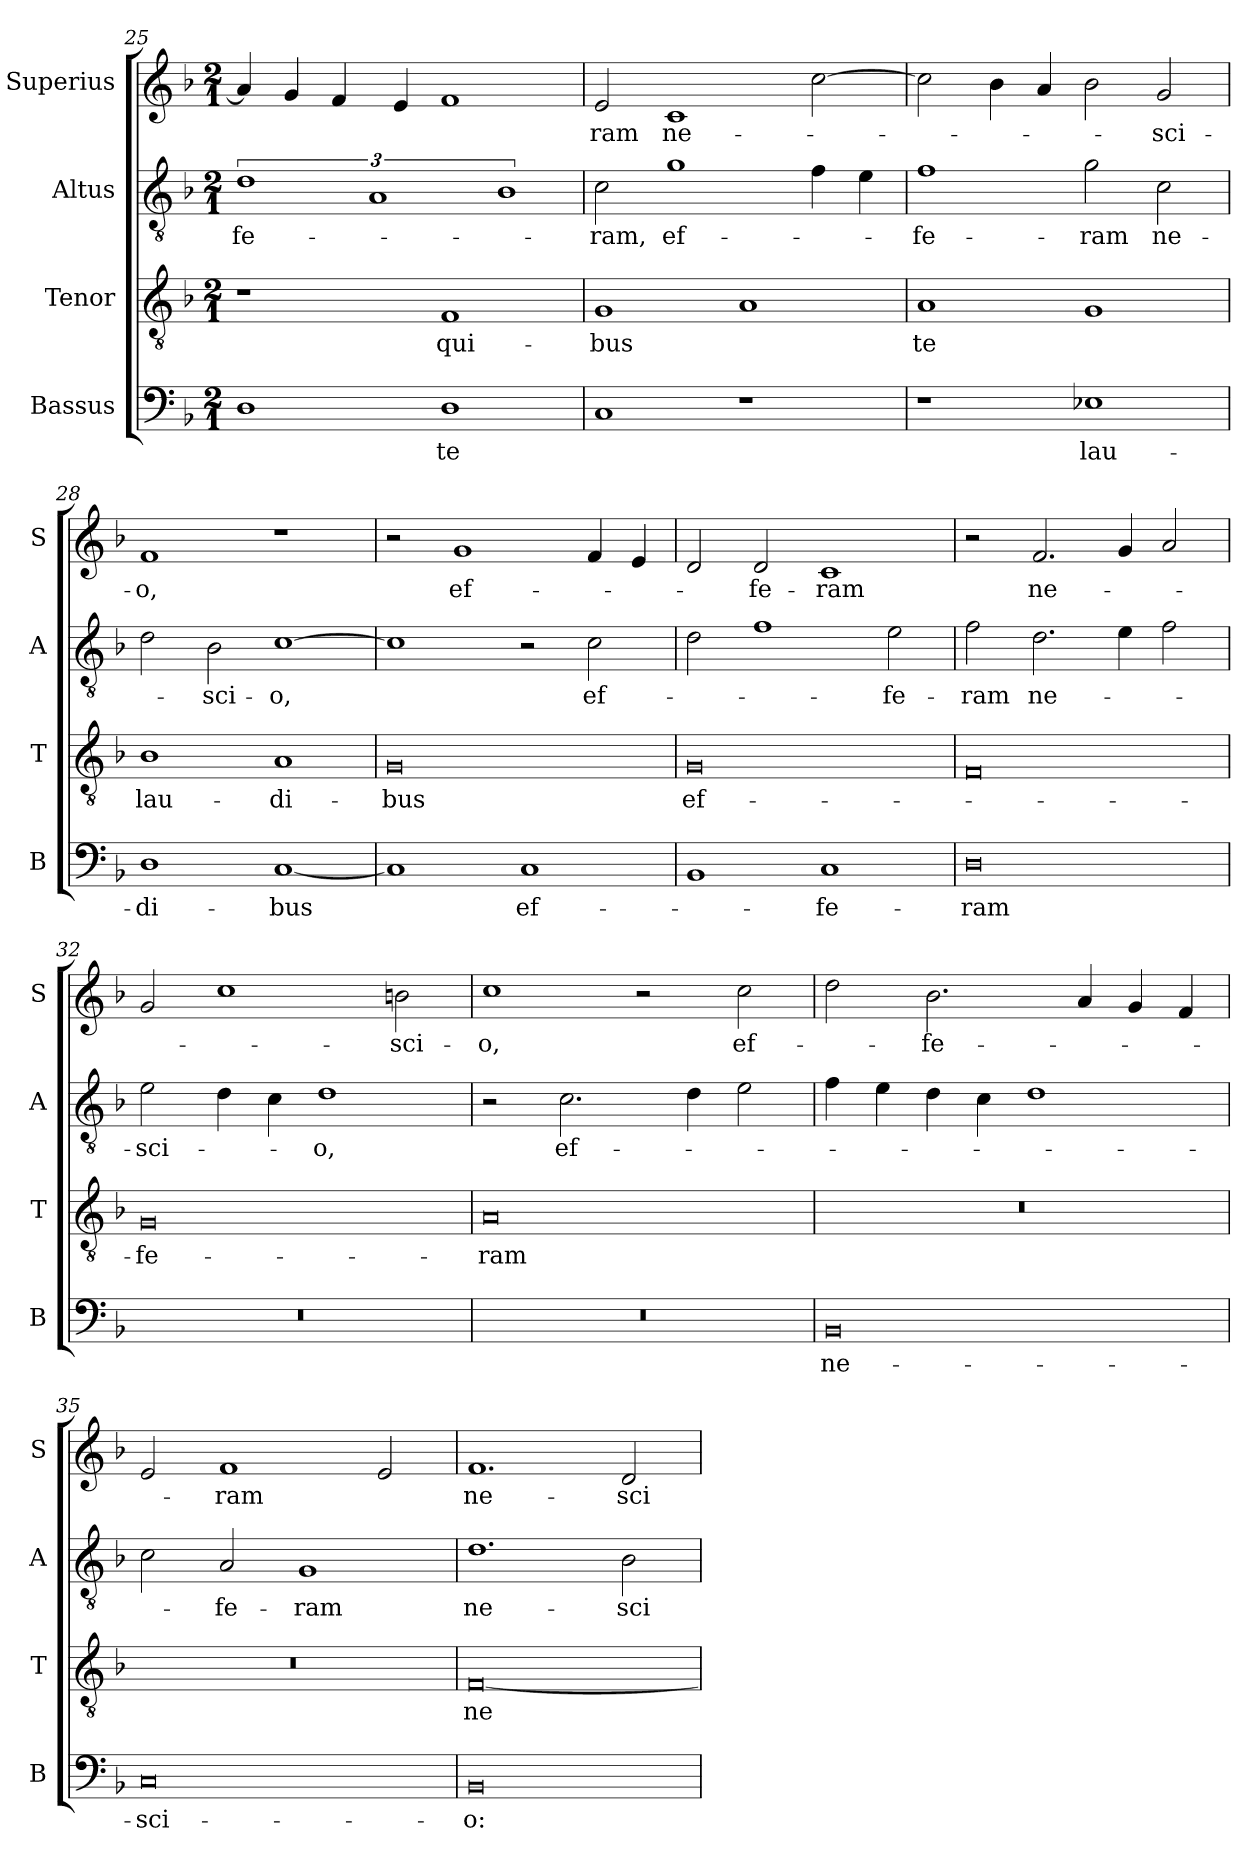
**kern	**text	**kern	**text	**kern	**text	**kern	**text
*part4	*part4	*part3	*part3	*part2	*part2	*part1	*part1
*staff4	*staff4	*staff3	*staff3	*staff2	*staff2	*staff1	*staff1
*I"Bassus	*	*I"Tenor	*	*I"Altus	*	*I"Superius	*
*I'B	*	*I'T	*	*I'A	*	*I'S	*
*clefF4	*	*clefGv2	*	*clefGv2	*	*clefG2	*
*k[b-]	*	*k[b-]	*	*k[b-]	*	*k[b-]	*
*F:	*	*F:	*	*F:	*	*F:	*
*M2/1	*	*M2/1	*	*M2/1	*	*M2/1	*
=25	=25	=25	=25	=25	=25	=25	=25
1D	.	1r	.	3%2d	-fe-	4a]	.
.	.	.	.	.	.	4g	.
.	.	.	.	.	.	4f	.
.	.	.	.	3%2A	.	.	.
.	.	.	.	.	.	4e	.
1D	te	1F	qui-	.	.	1f	.
.	.	.	.	3%2B-	.	.	.
=26	=26	=26	=26	=26	=26	=26	=26
1C	.	1G	-bus	2c	-ram,	2e	-ram
.	.	.	.	1g	ef-	1c	ne-
1r	.	1A	.	.	.	.	.
.	.	.	.	4f	.	[2cc	.
.	.	.	.	4e	.	.	.
=27	=27	=27	=27	=27	=27	=27	=27
1r	.	1A	te	1f	-fe-	2cc]	.
.	.	.	.	.	.	4b-	.
.	.	.	.	.	.	4a	.
1E-X	lau-	1G	.	2g	-ram	2b-	.
.	.	.	.	2c	ne-	2g	-sci-
=28	=28	=28	=28	=28	=28	=28	=28
1D	-di-	1B-	lau-	2d	.	1f	-o,
.	.	.	.	2B-	-sci-	.	.
[1C	-bus	1A	-di-	[1c	-o,	1r	.
=29	=29	=29	=29	=29	=29	=29	=29
1C]	.	0G	-bus	1c]	.	2r	.
.	.	.	.	.	.	1g	ef-
1C	ef-	.	.	2r	.	.	.
.	.	.	.	2c	ef-	4f	.
.	.	.	.	.	.	4e	.
=30	=30	=30	=30	=30	=30	=30	=30
1BB-	.	0G	ef-	2d	.	2d	.
.	.	.	.	1f	.	2d	-fe-
1C	-fe-	.	.	.	.	1c	-ram
.	.	.	.	2e	-fe-	.	.
=31	=31	=31	=31	=31	=31	=31	=31
0D	-ram	0F	.	2f	-ram	2r	.
.	.	.	.	2.d	ne-	2.f	ne-
.	.	.	.	4e	.	4g	.
.	.	.	.	2f	.	2a	.
=32	=32	=32	=32	=32	=32	=32	=32
0r	.	0G	-fe-	2e	-sci-	2g	.
.	.	.	.	4d	.	1cc	.
.	.	.	.	4c	.	.	.
.	.	.	.	1d	-o,	.	.
.	.	.	.	.	.	2bn	-sci-
=33	=33	=33	=33	=33	=33	=33	=33
0r	.	0A	-ram	2r	.	1cc	-o,
.	.	.	.	2.c	ef-	.	.
.	.	.	.	.	.	2r	.
.	.	.	.	4d	.	.	.
.	.	.	.	2e	.	2cc	ef-
=34	=34	=34	=34	=34	=34	=34	=34
0BB-	ne-	0r	.	4f	.	2dd	.
.	.	.	.	4e	.	.	.
.	.	.	.	4d	.	2.b-	-fe-
.	.	.	.	4c	.	.	.
.	.	.	.	1d	.	.	.
.	.	.	.	.	.	4a	.
.	.	.	.	.	.	4g	.
.	.	.	.	.	.	4f	.
=35	=35	=35	=35	=35	=35	=35	=35
0C	-sci-	0r	.	2c	.	2e	.
.	.	.	.	2A	-fe-	1f	-ram
.	.	.	.	1G	-ram	.	.
.	.	.	.	.	.	2e	.
=36	=36	=36	=36	=36	=36	=36	=36
0BB-	-o:	[0F	ne-	1.d	ne-	1.f	ne-
.	.	.	.	2B-	-sci-	2d	-sci-
=	=	=	=	=	=	=	=
*-	*-	*-	*-	*-	*-	*-	*-
